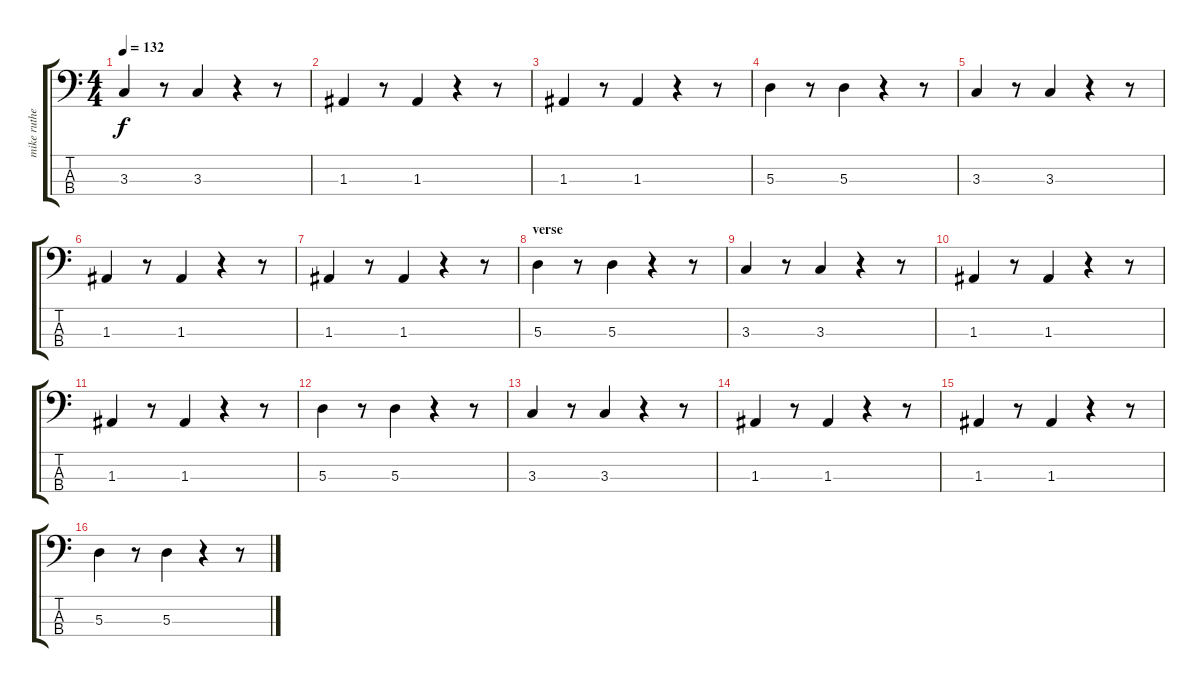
\track ("mike rutherford" "mike ruthe") {instrument electricbassfinger}
\staff {score tabs}
\tuning (G2 D2 A1 E1) {hide}
\ts (4 4)
\tempo 132
\clef f4
\ks c
3.3.4{dy f} r.8 3.3.4 r.4 r.8 |
1.3.4 r.8 1.3.4 r.4 r.8 |
1.3.4 r.8 1.3.4 r.4 r.8 |
5.3.4 r.8 5.3.4 r.4 r.8 |
3.3.4 r.8 3.3.4 r.4 r.8 |
1.3.4 r.8 1.3.4 r.4 r.8 |
1.3.4 r.8 1.3.4 r.4 r.8 |
\section ("" "verse")
5.3.4 r.8 5.3.4 r.4 r.8 |
3.3.4 r.8 3.3.4 r.4 r.8 |
1.3.4 r.8 1.3.4 r.4 r.8 |
1.3.4 r.8 1.3.4 r.4 r.8 |
5.3.4 r.8 5.3.4 r.4 r.8 |
3.3.4 r.8 3.3.4 r.4 r.8 |
1.3.4 r.8 1.3.4 r.4 r.8 |
1.3.4 r.8 1.3.4 r.4 r.8 |
5.3.4 r.8 5.3.4 r.4 r.8
